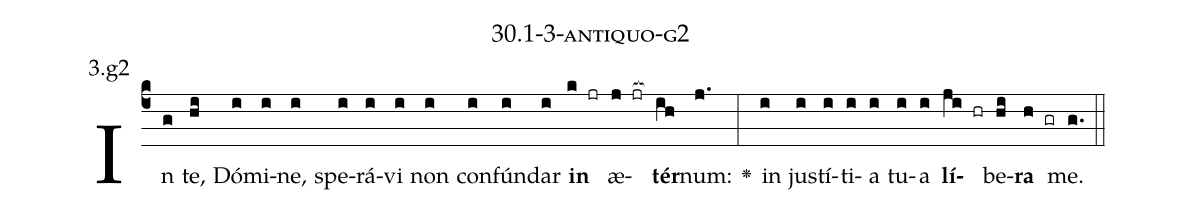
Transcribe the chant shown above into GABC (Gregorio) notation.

name: 30.1-3-antiquo-g2;
annotation: 3.g2;
%%
(c4)In(g) te,(hi) Dó(i)mi(i)ne,(i) spe(i)rá(i)vi(i) non(i) con(i)fún(i)dar(i) <b>in</b>(k jr) æ(j jr[ocb:1{])<b>tér</b>(ih[ocb:0}])num:(j.) <v>\greheightstar</v>(:) in(i) jus(i)tí(i)ti(i)a(i) tu(i)a(i) <b>lí</b>(ji hr)be(hi)<b>ra</b>(h gr) me.(g.) (::)


%E(i) u(i) o(ji) u(hi) a(h) e.(g.) (::)
